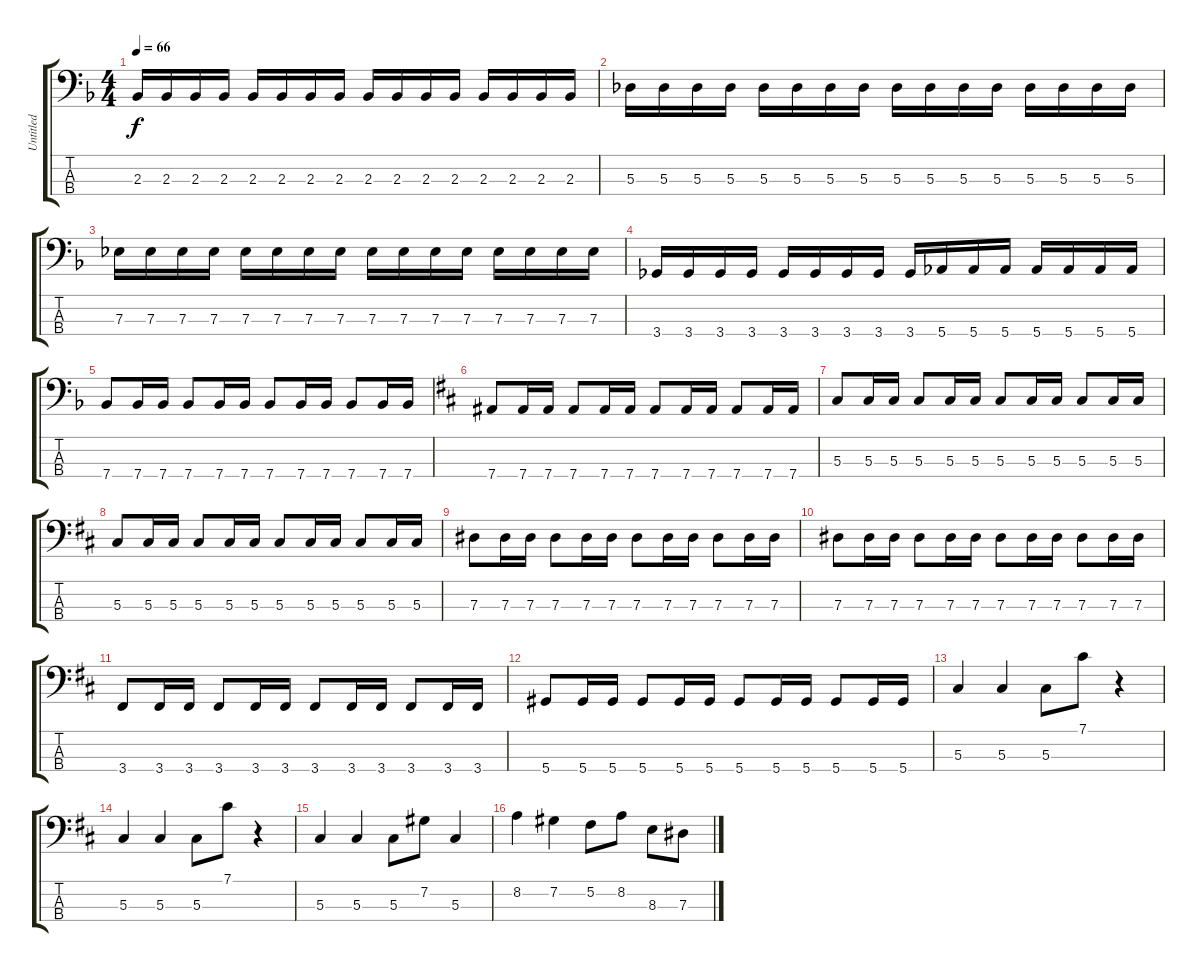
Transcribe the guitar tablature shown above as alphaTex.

\track ("Untitled" "Untitled") {instrument electricbassfinger}
\staff {score tabs}
\tuning (Gb2 Db2 Ab1 Eb1) {hide}
\ts (4 4)
\tempo 66
\clef f4
\ks f
2.3.16{dy f} 2.3.16 2.3.16 2.3.16 2.3.16 2.3.16 2.3.16 2.3.16 2.3.16 2.3.16 2.3.16 2.3.16 2.3.16 2.3.16 2.3.16 2.3.16 |
5.3.16 5.3.16 5.3.16 5.3.16 5.3.16 5.3.16 5.3.16 5.3.16 5.3.16 5.3.16 5.3.16 5.3.16 5.3.16 5.3.16 5.3.16 5.3.16 |
7.3.16 7.3.16 7.3.16 7.3.16 7.3.16 7.3.16 7.3.16 7.3.16 7.3.16 7.3.16 7.3.16 7.3.16 7.3.16 7.3.16 7.3.16 7.3.16 |
3.4.16 3.4.16 3.4.16 3.4.16 3.4.16 3.4.16 3.4.16 3.4.16 3.4.16 5.4.16 5.4.16 5.4.16 5.4.16 5.4.16 5.4.16 5.4.16 |
7.4.8 7.4.16 7.4.16 7.4.8 7.4.16 7.4.16 7.4.8 7.4.16 7.4.16 7.4.8 7.4.16 7.4.16 |
\ks d
7.4.8 7.4.16 7.4.16 7.4.8 7.4.16 7.4.16 7.4.8 7.4.16 7.4.16 7.4.8 7.4.16 7.4.16 |
5.3.8 5.3.16 5.3.16 5.3.8 5.3.16 5.3.16 5.3.8 5.3.16 5.3.16 5.3.8 5.3.16 5.3.16 |
5.3.8 5.3.16 5.3.16 5.3.8 5.3.16 5.3.16 5.3.8 5.3.16 5.3.16 5.3.8 5.3.16 5.3.16 |
7.3.8 7.3.16 7.3.16 7.3.8 7.3.16 7.3.16 7.3.8 7.3.16 7.3.16 7.3.8 7.3.16 7.3.16 |
7.3.8 7.3.16 7.3.16 7.3.8 7.3.16 7.3.16 7.3.8 7.3.16 7.3.16 7.3.8 7.3.16 7.3.16 |
3.4.8 3.4.16 3.4.16 3.4.8 3.4.16 3.4.16 3.4.8 3.4.16 3.4.16 3.4.8 3.4.16 3.4.16 |
5.4.8 5.4.16 5.4.16 5.4.8 5.4.16 5.4.16 5.4.8 5.4.16 5.4.16 5.4.8 5.4.16 5.4.16 |
5.3.4 5.3.4 5.3.8 7.1.8 r.4 |
5.3.4 5.3.4 5.3.8 7.1.8 r.4 |
5.3.4 5.3.4 5.3.8 7.2.8 5.3.4 |
8.2.4 7.2.4 5.2.8 8.2.8 8.3.8 7.3.8
